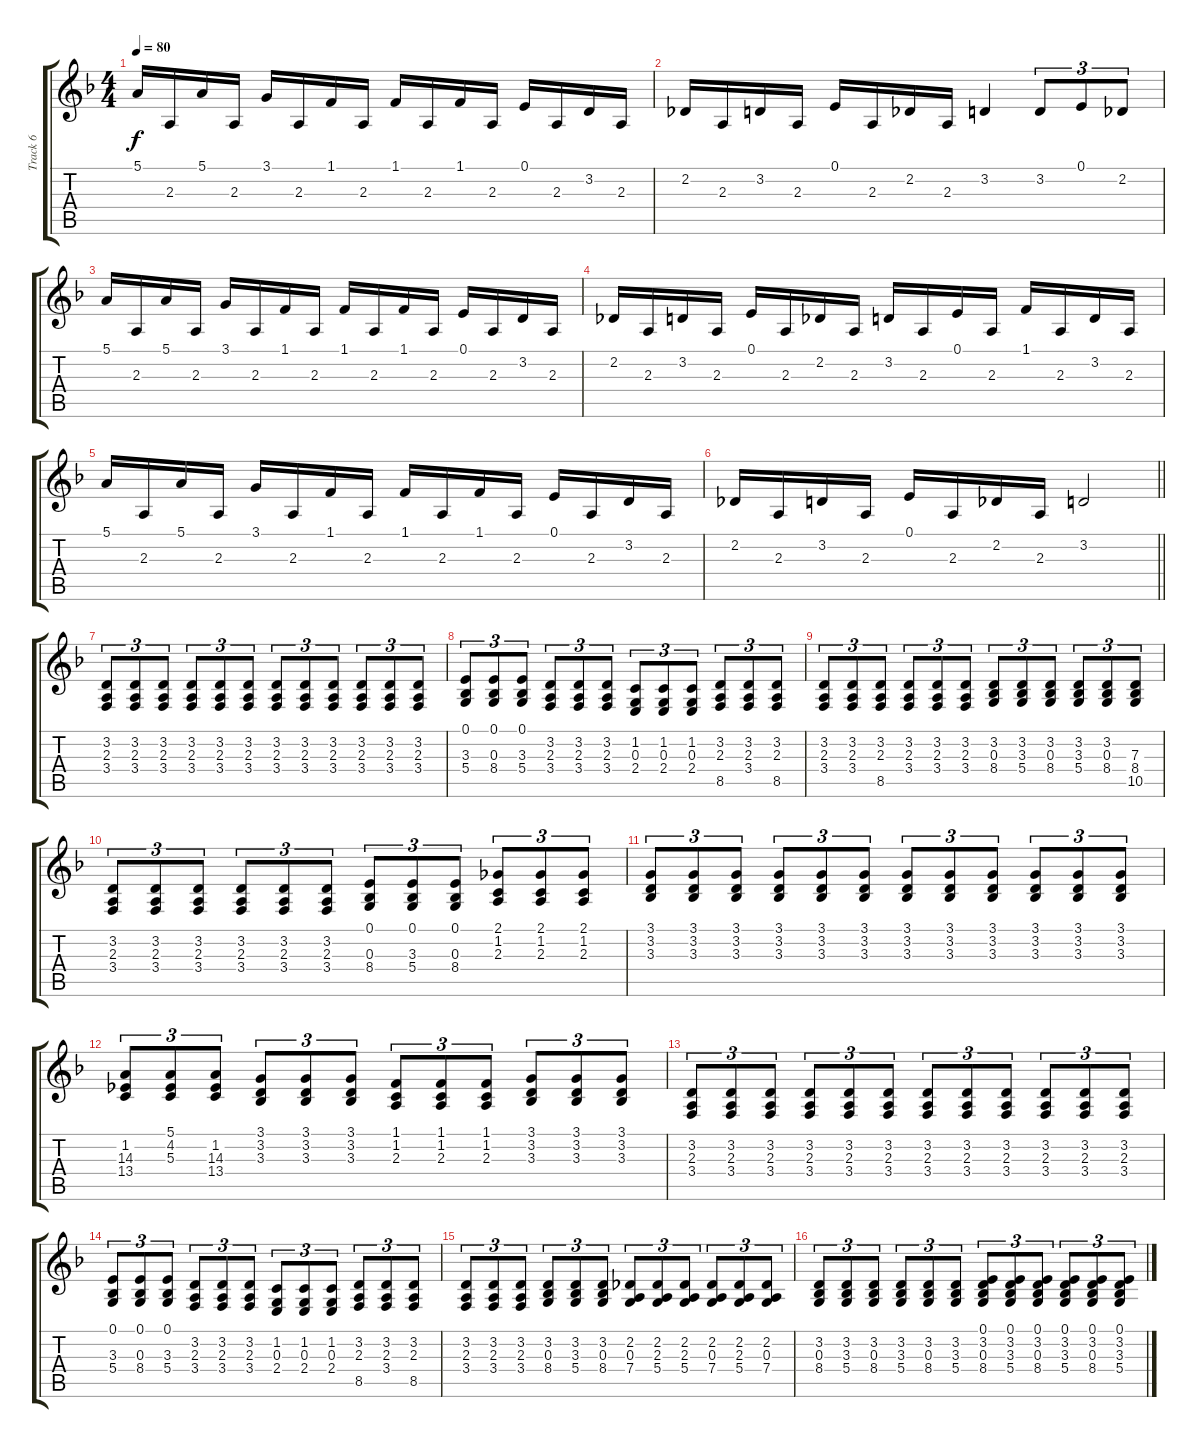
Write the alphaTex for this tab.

\track ("Track 6" "Track 6") {instrument acousticgrandpiano}
\staff {score tabs}
\tuning (E4 B3 G3 D3 A2 E2) {hide}
\ts (4 4)
\tempo 80
\clef g2
\ks dminor
5.1.16{dy f} 2.3.16 5.1.16 2.3.16 3.1.16 2.3.16 1.1.16 2.3.16 1.1.16 2.3.16 1.1.16 2.3.16 0.1.16 2.3.16 3.2.16 2.3.16 |
2.2.16 2.3.16 3.2.16 2.3.16 0.1.16 2.3.16 2.2.16 2.3.16 3.2.4 3.2.8{tu (3 2)} 0.1.8{tu (3 2)} 2.2.8{tu (3 2)} |
5.1.16 2.3.16 5.1.16 2.3.16 3.1.16 2.3.16 1.1.16 2.3.16 1.1.16 2.3.16 1.1.16 2.3.16 0.1.16 2.3.16 3.2.16 2.3.16 |
2.2.16 2.3.16 3.2.16 2.3.16 0.1.16 2.3.16 2.2.16 2.3.16 3.2.16 2.3.16 0.1.16 2.3.16 1.1.16 2.3.16 3.2.16 2.3.16 |
5.1.16 2.3.16 5.1.16 2.3.16 3.1.16 2.3.16 1.1.16 2.3.16 1.1.16 2.3.16 1.1.16 2.3.16 0.1.16 2.3.16 3.2.16 2.3.16 |
\barLineRight lightlight
2.2.16 2.3.16 3.2.16 2.3.16 0.1.16 2.3.16 2.2.16 2.3.16 3.2.2 |
(3.2 2.3 3.4).8{tu (3 2)} (3.2 2.3 3.4).8{tu (3 2)} (3.2 2.3 3.4).8{tu (3 2)} (3.2 2.3 3.4).8{tu (3 2)} (3.2 2.3 3.4).8{tu (3 2)} (3.2 2.3 3.4).8{tu (3 2)} (3.2 2.3 3.4).8{tu (3 2)} (3.2 2.3 3.4).8{tu (3 2)} (3.2 2.3 3.4).8{tu (3 2)} (3.2 2.3 3.4).8{tu (3 2)} (3.2 2.3 3.4).8{tu (3 2)} (3.2 2.3 3.4).8{tu (3 2)} |
(0.1 3.3 5.4).8{tu (3 2)} (0.1 0.3 8.4).8{tu (3 2)} (0.1 3.3 5.4).8{tu (3 2)} (3.2 2.3 3.4).8{tu (3 2)} (3.2 2.3 3.4).8{tu (3 2)} (3.2 2.3 3.4).8{tu (3 2)} (1.2 0.3 2.4).8{tu (3 2)} (1.2 0.3 2.4).8{tu (3 2)} (1.2 0.3 2.4).8{tu (3 2)} (3.2 2.3 8.5).8{tu (3 2)} (3.2 2.3 3.4).8{tu (3 2)} (3.2 2.3 8.5).8{tu (3 2)} |
(3.2 2.3 3.4).8{tu (3 2)} (3.2 2.3 3.4).8{tu (3 2)} (3.2 2.3 8.5).8{tu (3 2)} (3.2 2.3 3.4).8{tu (3 2)} (3.2 2.3 3.4).8{tu (3 2)} (3.2 2.3 3.4).8{tu (3 2)} (3.2 0.3 8.4).8{tu (3 2)} (3.2 3.3 5.4).8{tu (3 2)} (3.2 0.3 8.4).8{tu (3 2)} (3.2 3.3 5.4).8{tu (3 2)} (3.2 0.3 8.4).8{tu (3 2)} (7.3 8.4 10.5).8{tu (3 2)} |
(3.2 2.3 3.4).8{tu (3 2)} (3.2 2.3 3.4).8{tu (3 2)} (3.2 2.3 3.4).8{tu (3 2)} (3.2 2.3 3.4).8{tu (3 2)} (3.2 2.3 3.4).8{tu (3 2)} (3.2 2.3 3.4).8{tu (3 2)} (0.1 0.3 8.4).8{tu (3 2)} (0.1 3.3 5.4).8{tu (3 2)} (0.1 0.3 8.4).8{tu (3 2)} (2.1 1.2 2.3).8{tu (3 2)} (2.1 1.2 2.3).8{tu (3 2)} (2.1 1.2 2.3).8{tu (3 2)} |
(3.1 3.2 3.3).8{tu (3 2)} (3.1 3.2 3.3).8{tu (3 2)} (3.1 3.2 3.3).8{tu (3 2)} (3.1 3.2 3.3).8{tu (3 2)} (3.1 3.2 3.3).8{tu (3 2)} (3.1 3.2 3.3).8{tu (3 2)} (3.1 3.2 3.3).8{tu (3 2)} (3.1 3.2 3.3).8{tu (3 2)} (3.1 3.2 3.3).8{tu (3 2)} (3.1 3.2 3.3).8{tu (3 2)} (3.1 3.2 3.3).8{tu (3 2)} (3.1 3.2 3.3).8{tu (3 2)} |
(1.2 14.3 13.4).8{tu (3 2)} (5.1 4.2 5.3).8{tu (3 2)} (1.2 14.3 13.4).8{tu (3 2)} (3.1 3.2 3.3).8{tu (3 2)} (3.1 3.2 3.3).8{tu (3 2)} (3.1 3.2 3.3).8{tu (3 2)} (1.1 1.2 2.3).8{tu (3 2)} (1.1 1.2 2.3).8{tu (3 2)} (1.1 1.2 2.3).8{tu (3 2)} (3.1 3.2 3.3).8{tu (3 2)} (3.1 3.2 3.3).8{tu (3 2)} (3.1 3.2 3.3).8{tu (3 2)} |
(3.2 2.3 3.4).8{tu (3 2)} (3.2 2.3 3.4).8{tu (3 2)} (3.2 2.3 3.4).8{tu (3 2)} (3.2 2.3 3.4).8{tu (3 2)} (3.2 2.3 3.4).8{tu (3 2)} (3.2 2.3 3.4).8{tu (3 2)} (3.2 2.3 3.4).8{tu (3 2)} (3.2 2.3 3.4).8{tu (3 2)} (3.2 2.3 3.4).8{tu (3 2)} (3.2 2.3 3.4).8{tu (3 2)} (3.2 2.3 3.4).8{tu (3 2)} (3.2 2.3 3.4).8{tu (3 2)} |
(0.1 3.3 5.4).8{tu (3 2)} (0.1 0.3 8.4).8{tu (3 2)} (0.1 3.3 5.4).8{tu (3 2)} (3.2 2.3 3.4).8{tu (3 2)} (3.2 2.3 3.4).8{tu (3 2)} (3.2 2.3 3.4).8{tu (3 2)} (1.2 0.3 2.4).8{tu (3 2)} (1.2 0.3 2.4).8{tu (3 2)} (1.2 0.3 2.4).8{tu (3 2)} (3.2 2.3 8.5).8{tu (3 2)} (3.2 2.3 3.4).8{tu (3 2)} (3.2 2.3 8.5).8{tu (3 2)} |
(3.2 2.3 3.4).8{tu (3 2)} (3.2 2.3 3.4).8{tu (3 2)} (3.2 2.3 3.4).8{tu (3 2)} (3.2 0.3 8.4).8{tu (3 2)} (3.2 3.3 5.4).8{tu (3 2)} (3.2 0.3 8.4).8{tu (3 2)} (2.2 0.3 7.4).8{tu (3 2)} (2.2 2.3 5.4).8{tu (3 2)} (2.2 2.3 5.4).8{tu (3 2)} (2.2 0.3 7.4).8{tu (3 2)} (2.2 2.3 5.4).8{tu (3 2)} (2.2 0.3 7.4).8{tu (3 2)} |
(3.2 0.3 8.4).8{tu (3 2)} (3.2 3.3 5.4).8{tu (3 2)} (3.2 0.3 8.4).8{tu (3 2)} (3.2 3.3 5.4).8{tu (3 2)} (3.2 0.3 8.4).8{tu (3 2)} (3.2 3.3 5.4).8{tu (3 2)} (0.1 3.2 0.3 8.4).8{tu (3 2)} (0.1 3.2 3.3 5.4).8{tu (3 2)} (0.1 3.2 0.3 8.4).8{tu (3 2)} (0.1 3.2 3.3 5.4).8{tu (3 2)} (0.1 3.2 0.3 8.4).8{tu (3 2)} (0.1 3.2 3.3 5.4).8{tu (3 2)}
